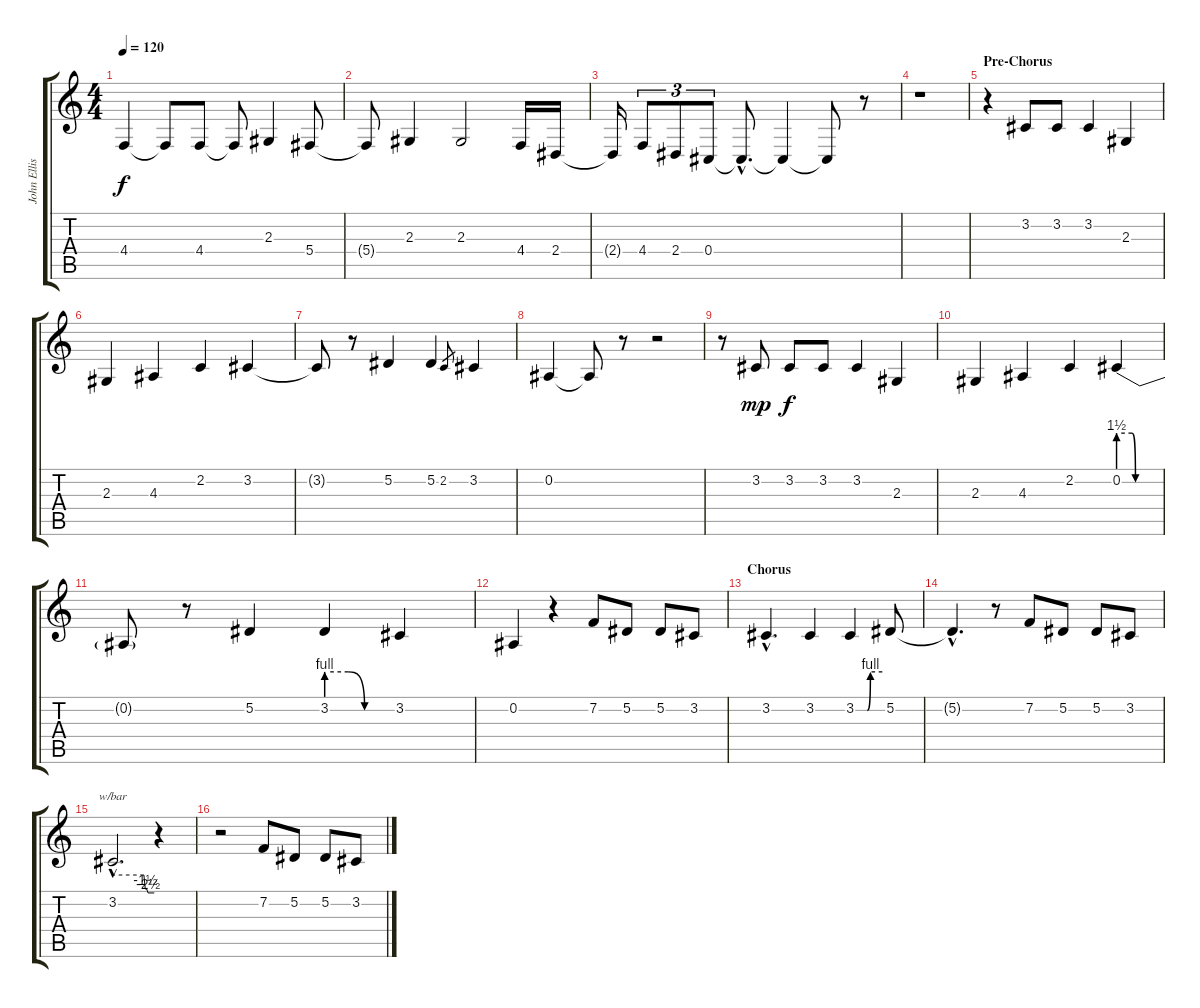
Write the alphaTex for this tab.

\track ("John Ellis - Vocals" "John Ellis") {instrument flute}
\staff {score tabs}
\tuning (Eb4 Bb3 Gb3 Db3 Ab2 Eb2) {hide}
\ts (4 4)
\tempo 120
\clef g2
\ks c
4.4.4{dy f} 4.4{t}.8 4.4.8 4.4{t}.8 2.3.4 5.4.8 |
5.4{t}.8 2.3.4 2.3.2 4.4.16 2.4.16 |
2.4{t}.16 4.4.8{tu (3 2)} 2.4.8{tu (3 2)} 0.4.8{tu (3 2)} 0.4{hac t}.8{d} 0.4{t}.4 0.4{t}.8 r.8 |
r.1 |
\section ("" "Pre-Chorus")
r.4 3.2.8 3.2.8 3.2.4 2.3.4 |
2.3.4 4.3.4 2.2.4 3.2.4{volume 7} |
3.2{t}.8 r.8{volume 13} 5.2.4 5.2.4 2.2.8{gr} 3.2.4 |
0.2.4 0.2{t}.8 r.8 r.2 |
r.8 3.2.8{dy mp} 3.2.8{dy f} 3.2.8 3.2.4 2.3.4 |
2.3.4 4.3.4 2.2.4 0.2{be (custom 0 6 20 6 25 0 60 0)}.4 |
0.2{t}.8 r.8 5.2.4 3.2{be (custom 0 4 20 4 35 0 60 0)}.4 3.2.4 |
0.2.4 r.4 7.2.8{volume 16} 5.2.8 5.2.8 3.2.8 |
\section ("" "Chorus")
3.2{hac}.4{d} 3.2.4 3.2{be (custom 0 0 26 0 33 4 60 4)}.4 5.2.8 |
5.2{hac t}.4{d} r.8 7.2.8 5.2.8 5.2.8 3.2.8 |
3.2{hac}.2{d tbe (custom default 0 0 45 0 47 -6 49 -6 51 -10 60 -10) volume 9} r.4{volume 16} |
r.2 7.2.8 5.2.8 5.2.8 3.2.8
